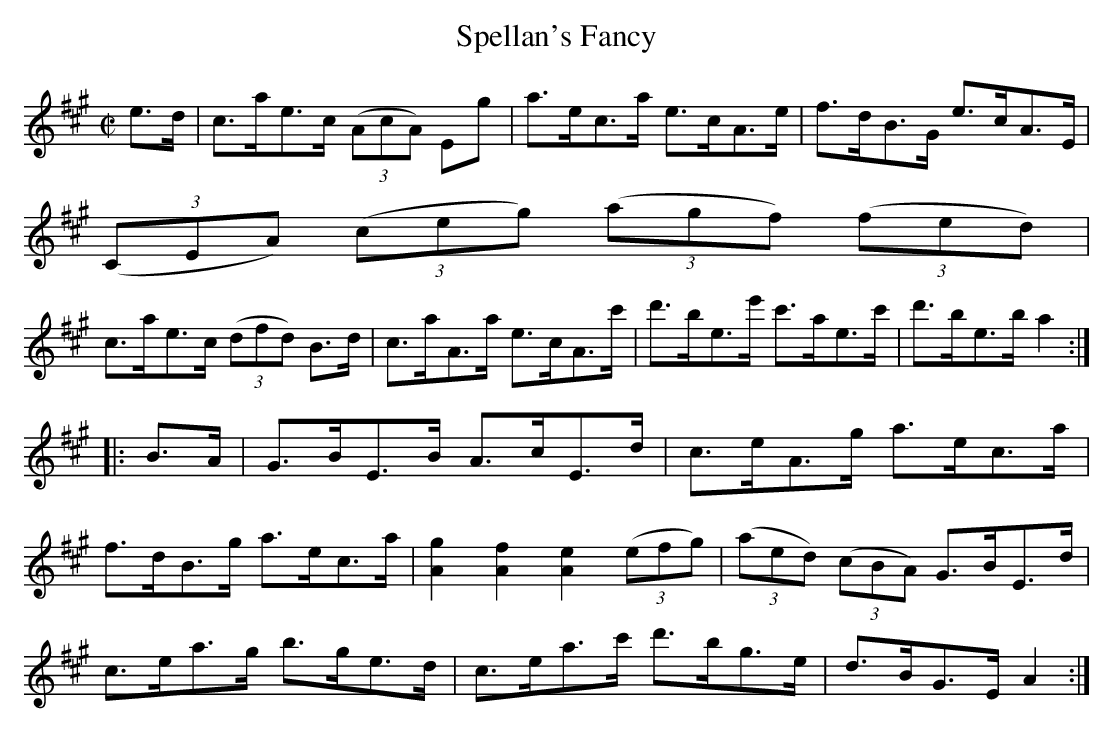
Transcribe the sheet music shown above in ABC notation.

X:1
T: Spellan's Fancy
M: C|
L: 1/8
K: A
e>d|c>ae>c (3(AcA) Eg|a>ec>a e>cA>e|f>dB>G e>cA>E|
(3(CEA) (3(ceg) (3(agf) (3(fed)|
c>ae>c (3(dfd) B>d|c>aA>a e>cA>c'|d'>be>e' c'>ae>c'|d'>be>b a2:|
|:B>A|G>BE>B A>cE>d|c>eA>g a>ec>a|
f>dB>g a>ec>a|[A2g2] [A2f2] [A2e2] (3(efg)|(3(aed) (3(cBA) G>BE>d|
c>ea>g b>ge>d|c>ea>c' d'>bg>e|d>BG>E A2:|
